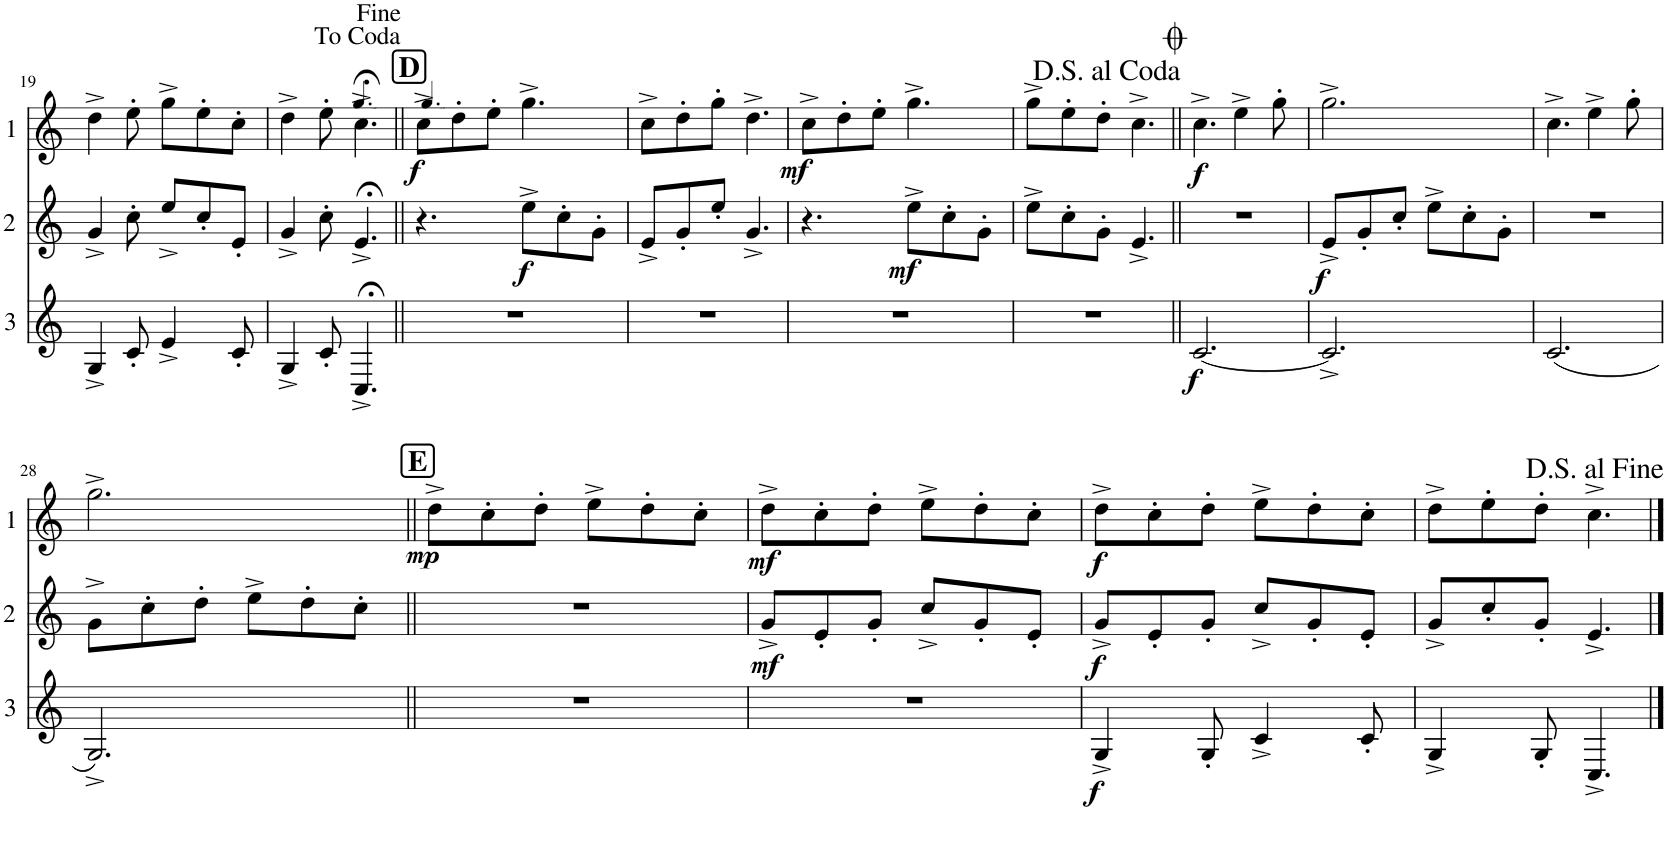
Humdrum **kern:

**kern	**dynam	**kern	**dynam	**kern	**dynam
*part3	*part3	*part2	*part2	*part1	*part1
*staff3	*staff3	*staff2	*staff2	*staff1	*staff1
*I"Cor 3	*	*I"Cor 2	*	*I"Cor 1	*
!!LO:PB:g=z
*clefG2	*	*clefG2	*	*clefG2	*
*Trd4c7	*	*Trd4c7	*	*Trd4c7	*
*k[]	*	*k[]	*	*k[]	*
*M6/8	*	*M6/8	*	*M6/8	*
=19	=19	=19	=19	=19	=19
4G^/	.	4g^/	.	4dd^\	.
8c'/	.	8cc'\	.	8ee'\	.
4e^/	.	8ee^/L	.	8gg^\L	.
.	.	8cc'/	.	8ee'\	.
8c'/	.	8e'/J	.	8cc'\J	.
=20	=20	=20	=20	=20	=20
4G^/	.	4g^/	.	4dd^\	.
8c'/	.	8cc'\	.	8ee'\	.
*	*	*	*	*MM60	*
4.C;<^/	.	4.e;<^/	.	4.cc;<^\	.
=21||	=21||	=21||	=21||	=21||	=21||
!!LO:REH:place=s1:a:B:cj:fs=14:t=D
*	*	*	*	*MM108	*
!	!	!	!	!	!LO:DY:b
2.r	.	4.r	.	8cc^\L	f
.	.	.	.	8dd'\	.
.	.	.	.	8ee'\J	.
!	!	!	!LO:DY:b	!	!
.	.	8ee^\L	f	4.gg^\	.
.	.	8cc'\	.	.	.
.	.	8g'\J	.	.	.
=22	=22	=22	=22	=22	=22
2.r	.	8e^/L	.	8cc^\L	.
.	.	8g'/	.	8dd'\	.
.	.	8ee'/J	.	8gg'\J	.
.	.	4.g^/	.	4.dd^\	.
=23	=23	=23	=23	=23	=23
!	!	!	!	!	!LO:DY:b
2.r	.	4.r	.	8cc^\L	mf
.	.	.	.	8dd'\	.
.	.	.	.	8ee'\J	.
!	!	!	!LO:DY:b	!	!
.	.	8ee^\L	mf	4.gg^\	.
.	.	8cc'\	.	.	.
.	.	8g'\J	.	.	.
=24	=24	=24	=24	=24	=24
2.r	.	8ee^\L	.	8gg^\L	.
.	.	8cc'\	.	8ee'\	.
.	.	8g'\J	.	8dd'\J	.
.	.	4.e^/	.	4.cc^\	.
=25||	=25||	=25||	=25||	=25||	=25||
!	!LO:DY:b	!	!	!	!LO:DY:b
[2.c/	f	2.r	.	4.cc^\	f
.	.	.	.	4ee^\	.
.	.	.	.	8gg'\	.
=26	=26	=26	=26	=26	=26
!	!	!	!LO:DY:b	!	!
2.c^/]	.	8e^/L	f	2.gg^\	.
.	.	8g'/	.	.	.
.	.	8cc'/J	.	.	.
.	.	8ee^\L	.	.	.
.	.	8cc'\	.	.	.
.	.	8g'\J	.	.	.
=27	=27	=27	=27	=27	=27
(2.c/	.	2.r	.	4.cc^\	.
.	.	.	.	4ee^\	.
.	.	.	.	8gg'\	.
!!LO:LB:g=z
=28	=28	=28	=28	=28	=28
2.G^/)	.	8g^\L	.	2.gg^\	.
.	.	8cc'\	.	.	.
.	.	8dd'\J	.	.	.
.	.	8ee^\L	.	.	.
.	.	8dd'\	.	.	.
.	.	8cc'\J	.	.	.
!!LO:REH:place=s1:a:B:cj:fs=14:t=E
=29||	=29||	=29||	=29||	=29||	=29||
!	!	!	!	!	!LO:DY:b
2.r	.	2.r	.	8dd^\L	mp
.	.	.	.	8cc'\	.
.	.	.	.	8dd'\J	.
.	.	.	.	8ee^\L	.
.	.	.	.	8dd'\	.
.	.	.	.	8cc'\J	.
=30	=30	=30	=30	=30	=30
!	!	!	!LO:DY:b	!	!LO:DY:b
2.r	.	8g^/L	mf	8dd^\L	mf
.	.	8e'/	.	8cc'\	.
.	.	8g'/J	.	8dd'\J	.
.	.	8cc^/L	.	8ee^\L	.
.	.	8g'/	.	8dd'\	.
.	.	8e'/J	.	8cc'\J	.
=31	=31	=31	=31	=31	=31
!	!LO:DY:b	!	!LO:DY:b	!	!LO:DY:b
4G^/	f	8g^/L	f	8dd^\L	f
.	.	8e'/	.	8cc'\	.
8G'/	.	8g'/J	.	8dd'\J	.
4c^/	.	8cc^/L	.	8ee^\L	.
.	.	8g'/	.	8dd'\	.
8c'/	.	8e'/J	.	8cc'\J	.
=32	=32	=32	=32	=32	=32
4G^/	.	8g^/L	.	8dd^\L	.
.	.	8cc'/	.	8ee'\	.
8G'/	.	8g'/J	.	8dd'\J	.
4.C^/	.	4.e^/	.	4.cc^\	.
==	==	==	==	==	==
*-	*-	*-	*-	*-	*-
